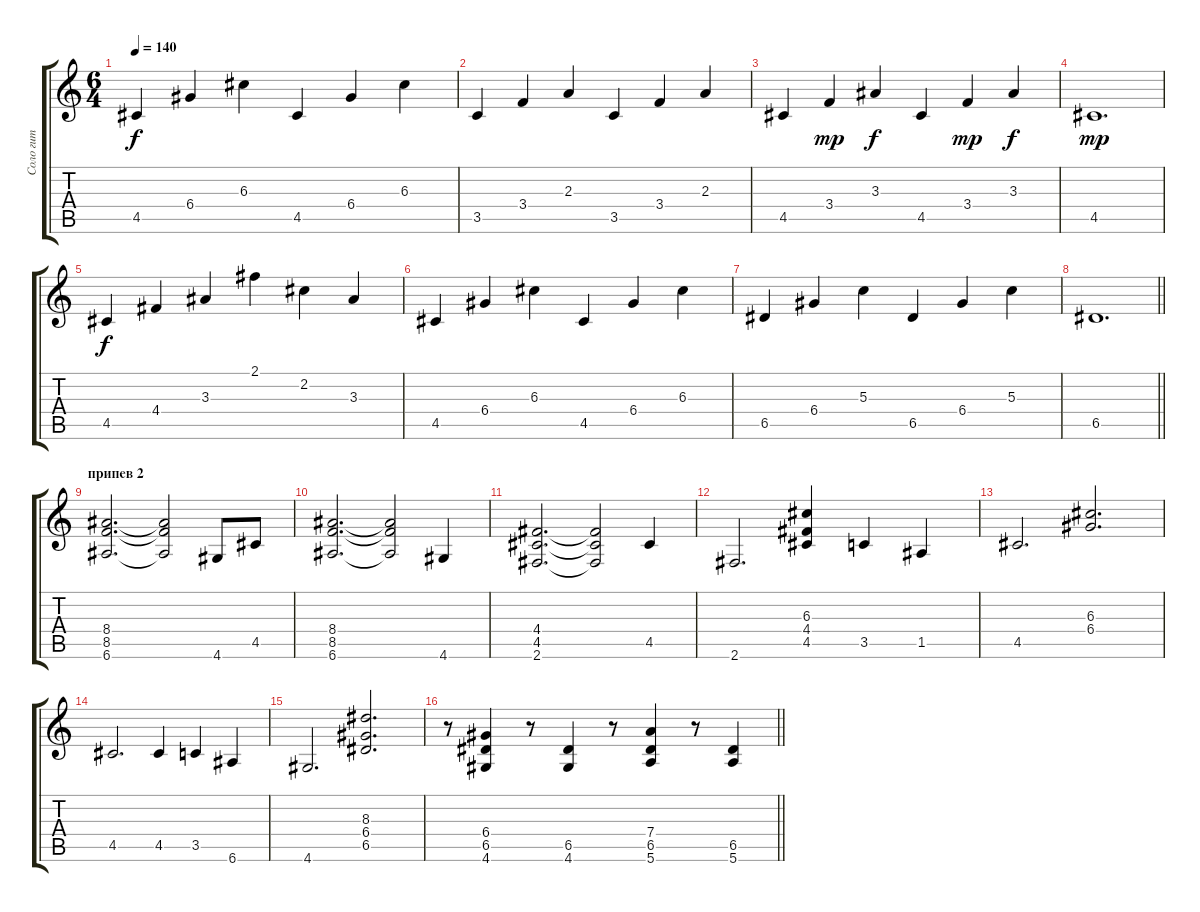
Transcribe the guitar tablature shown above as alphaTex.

\track ("Соло гит" "Соло гит") {instrument overdrivenguitar}
\staff {score tabs}
\tuning (E4 B3 G3 D3 A2 E2) {hide}
\ts (6 4)
\tempo 140
\clef g2
\ks c
4.5.4{dy f} 6.4.4 6.3.4 4.5.4 6.4.4 6.3.4 |
3.5.4 3.4.4 2.3.4 3.5.4 3.4.4 2.3.4 |
4.5.4 3.4.4{dy mp} 3.3.4{dy f} 4.5.4 3.4.4{dy mp} 3.3.4{dy f} |
4.5.1{d dy mp} |
4.5.4{dy f} 4.4.4 3.3.4 2.1.4 2.2.4 3.3.4 |
4.5.4 6.4.4 6.3.4 4.5.4 6.4.4 6.3.4 |
6.5.4 6.4.4 5.3.4 6.5.4 6.4.4 5.3.4 |
\barLineRight lightlight
6.5.1{d} |
\section ("" "припев 2")
(8.4 8.5 6.6).2{d} (8.4{t} 8.5{t} 6.6{t}).2 4.6.8 4.5.8 |
(8.4 8.5 6.6).2{d} (8.4{t} 8.5{t} 6.6{t}).2 4.6.4 |
(4.4 4.5 2.6).2{d} (4.4{t} 4.5{t} 2.6{t}).2 4.5.4 |
2.6.2{d} (6.3 4.4 4.5).4 3.5.4 1.5.4 |
4.5.2{d} (6.3 6.4).2{d} |
4.5.2{d} 4.5.4 3.5.4 6.6.4 |
4.6.2{d} (8.3 6.4 6.5).2{d} |
\barLineRight lightlight
r.8 (6.4 6.5 4.6).4 r.8 (6.5 4.6).4 r.8 (7.4 6.5 5.6).4 r.8 (6.5 5.6).4
